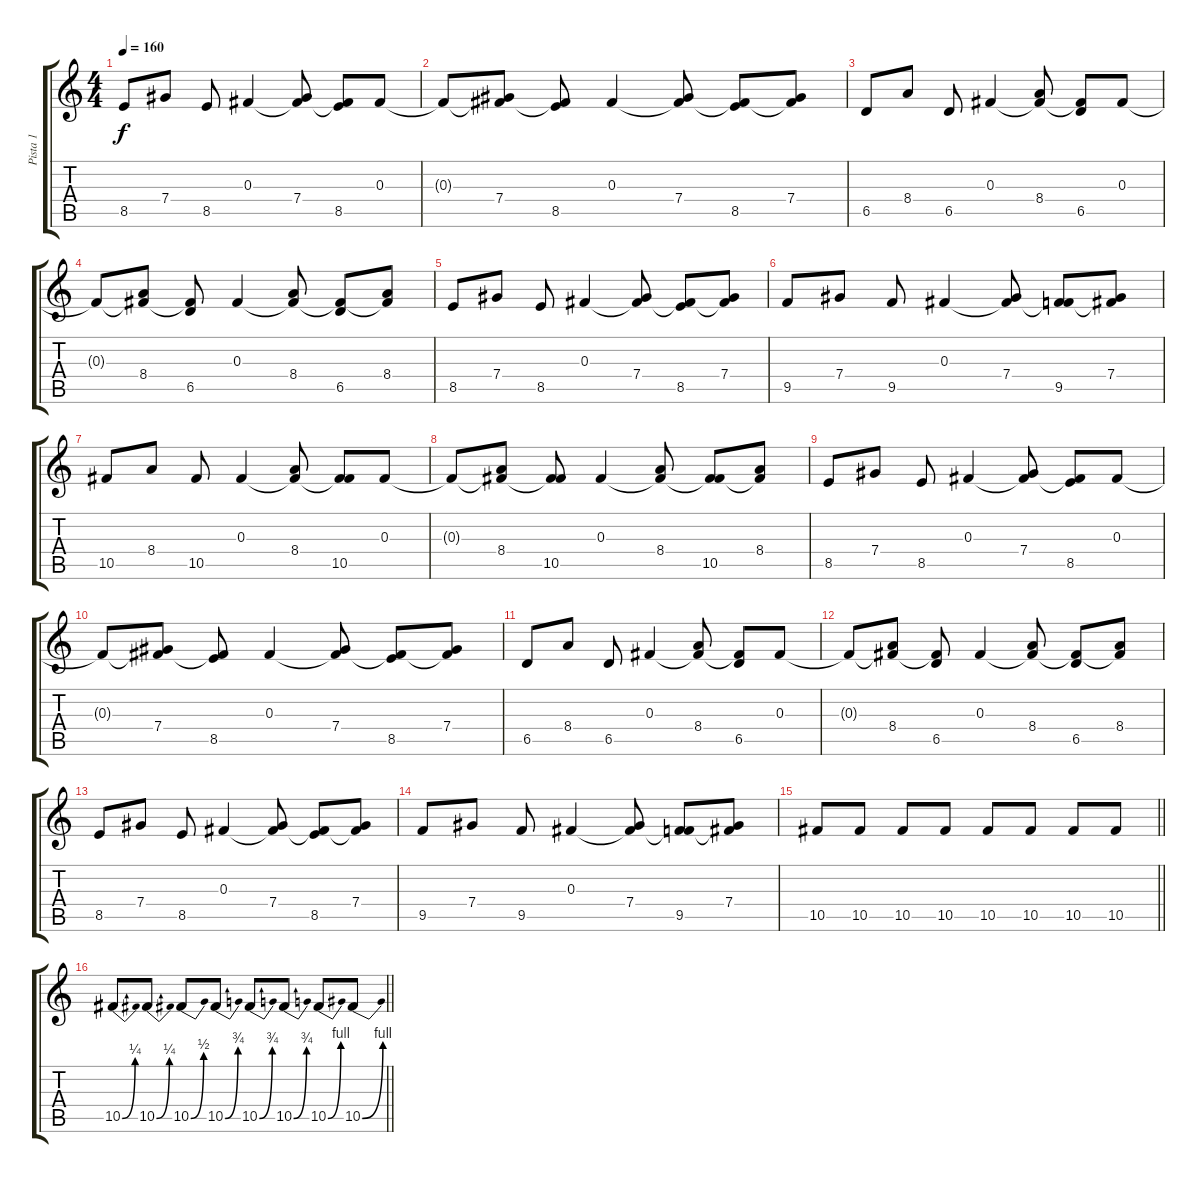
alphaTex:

\track ("Pista 1" "Pista 1") {instrument distortionguitar}
\staff {score tabs}
\tuning (Eb4 Bb3 Gb3 Db3 Ab2 Eb2) {hide}
\ts (4 4)
\tempo 160
\clef g2
\ks c
8.5.8{dy f instrument electricguitarclean} 7.4.8 8.5.8 0.3.4 (0.3{t} 7.4).8 (0.3{t} 8.5).8 0.3.8 |
0.3{t}.8 (0.3{t} 7.4).8 (0.3{t} 8.5).8 0.3.4 (0.3{t} 7.4).8 (0.3{t} 8.5).8 (0.3{t} 7.4).8 |
6.5.8{instrument electricguitarclean} 8.4.8 6.5.8 0.3.4 (0.3{t} 8.4).8 (0.3{t} 6.5).8 0.3.8 |
0.3{t}.8 (0.3{t} 8.4).8 (0.3{t} 6.5).8 0.3.4 (0.3{t} 8.4).8 (0.3{t} 6.5).8 (0.3{t} 8.4).8 |
8.5.8{instrument electricguitarclean} 7.4.8 8.5.8 0.3.4 (0.3{t} 7.4).8 (0.3{t} 8.5).8 (0.3{t} 7.4).8 |
9.5.8 7.4.8 9.5.8 0.3.4 (0.3{t} 7.4).8 (0.3{t} 9.5).8 (0.3{t} 7.4).8 |
10.5.8{instrument electricguitarclean} 8.4.8 10.5.8 0.3.4 (0.3{t} 8.4).8 (0.3{t} 10.5).8 0.3.8 |
0.3{t}.8 (0.3{t} 8.4).8 (0.3{t} 10.5).8 0.3.4 (0.3{t} 8.4).8 (0.3{t} 10.5).8 (0.3{t} 8.4).8 |
8.5.8{instrument electricguitarclean} 7.4.8 8.5.8 0.3.4 (0.3{t} 7.4).8 (0.3{t} 8.5).8 0.3.8 |
0.3{t}.8 (0.3{t} 7.4).8 (0.3{t} 8.5).8 0.3.4 (0.3{t} 7.4).8 (0.3{t} 8.5).8 (0.3{t} 7.4).8 |
6.5.8{instrument electricguitarclean} 8.4.8 6.5.8 0.3.4 (0.3{t} 8.4).8 (0.3{t} 6.5).8 0.3.8 |
0.3{t}.8 (0.3{t} 8.4).8 (0.3{t} 6.5).8 0.3.4 (0.3{t} 8.4).8 (0.3{t} 6.5).8 (0.3{t} 8.4).8 |
8.5.8{instrument electricguitarclean} 7.4.8 8.5.8 0.3.4 (0.3{t} 7.4).8 (0.3{t} 8.5).8 (0.3{t} 7.4).8 |
9.5.8 7.4.8 9.5.8 0.3.4 (0.3{t} 7.4).8 (0.3{t} 9.5).8 (0.3{t} 7.4).8 |
\barLineRight lightlight
10.5.8 10.5.8 10.5.8 10.5.8 10.5.8 10.5.8 10.5.8 10.5.8 |
\barLineRight lightlight
10.5{be (bend 0 0 60 1)}.8 10.5{be (bend 0 0 60 1)}.8 10.5{be (bend 0 0 60 2)}.8 10.5{be (bend 0 0 60 3)}.8 10.5{be (bend 0 0 60 3)}.8 10.5{be (bend 0 0 60 3)}.8 10.5{be (bend 0 0 60 4)}.8 10.5{be (bend 0 0 60 4)}.8
